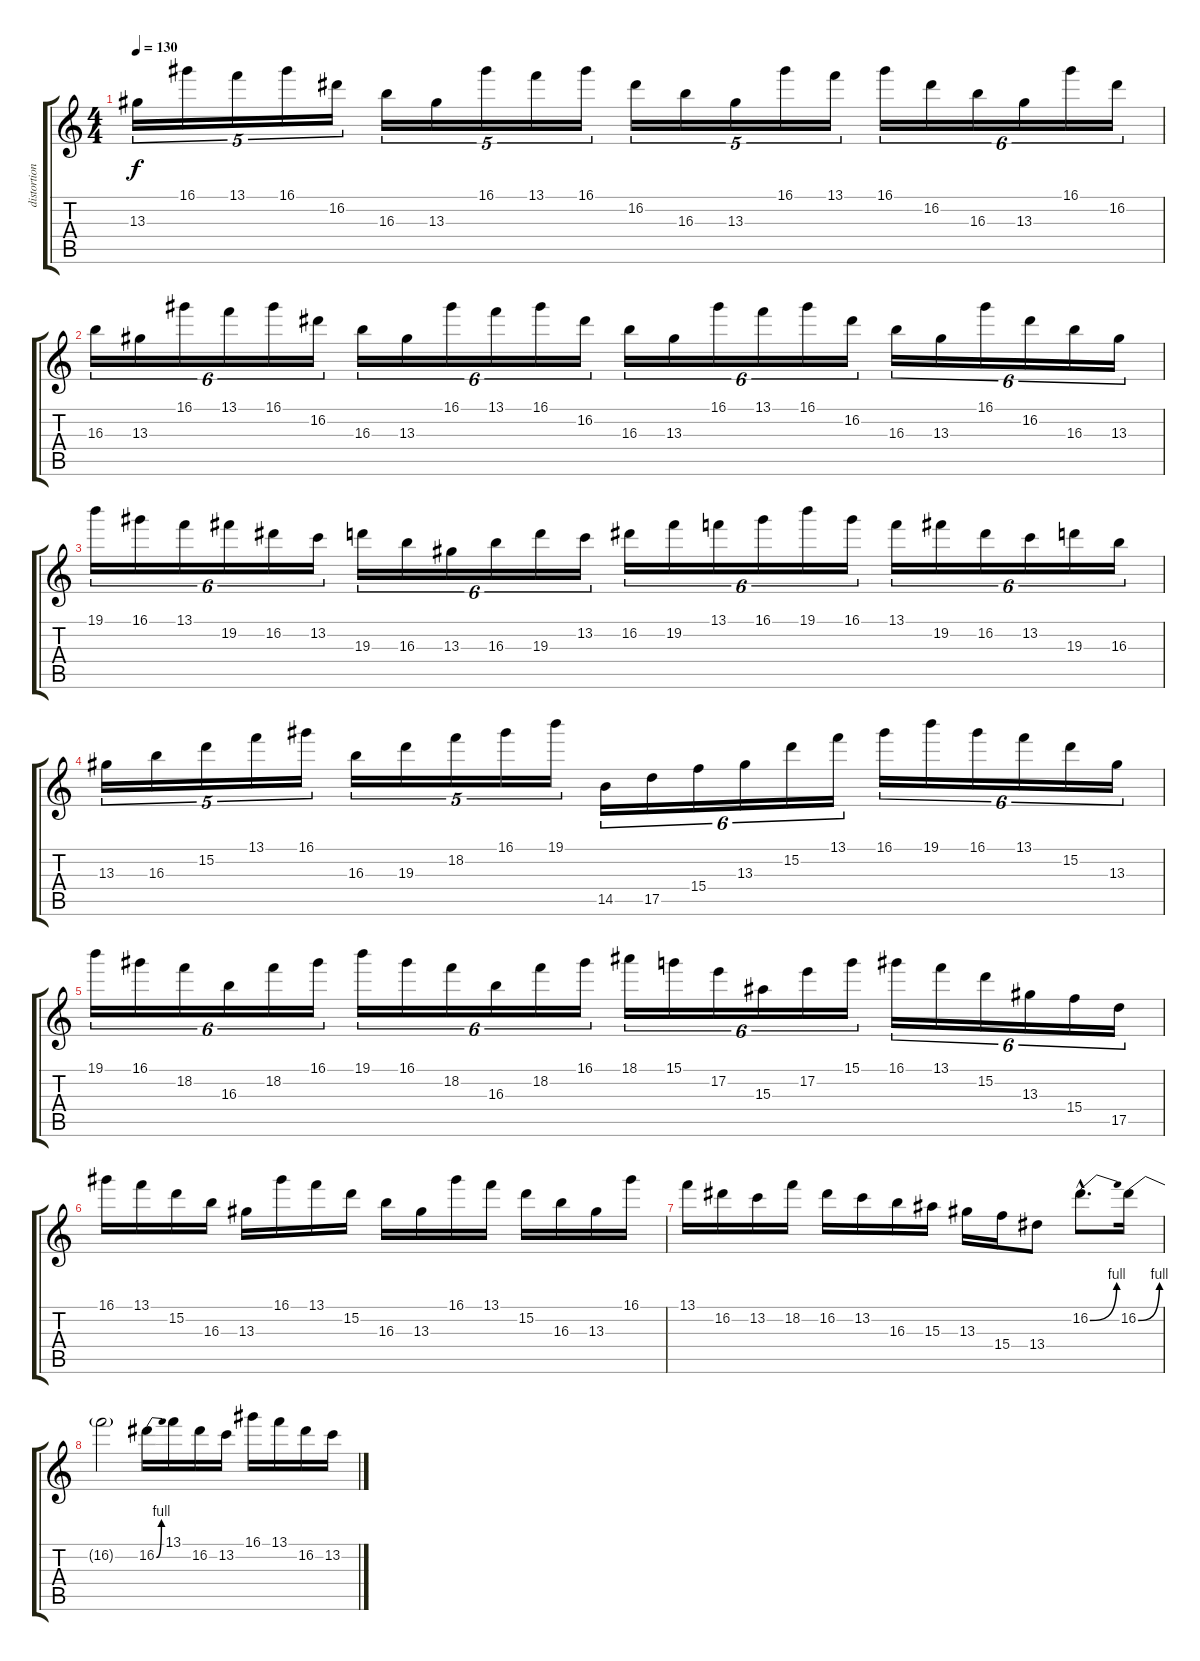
\track ("distortion" "distortion") {instrument distortionguitar}
\staff {score tabs}
\tuning (E4 B3 G3 D3 A2 E2) {hide}
\ts (4 4)
\tempo 130
\clef g2
\ks c
13.3.16{tu (5 4) dy f} 16.1.16{tu (5 4)} 13.1.16{tu (5 4)} 16.1.16{tu (5 4)} 16.2.16{tu (5 4)} 16.3.16{tu (5 4)} 13.3.16{tu (5 4)} 16.1.16{tu (5 4)} 13.1.16{tu (5 4)} 16.1.16{tu (5 4)} 16.2.16{tu (5 4)} 16.3.16{tu (5 4)} 13.3.16{tu (5 4)} 16.1.16{tu (5 4)} 13.1.16{tu (5 4)} 16.1.16{tu (6 4)} 16.2.16{tu (6 4)} 16.3.16{tu (6 4)} 13.3.16{tu (6 4)} 16.1.16{tu (6 4)} 16.2.16{tu (6 4)} |
16.3.16{tu (6 4)} 13.3.16{tu (6 4)} 16.1.16{tu (6 4)} 13.1.16{tu (6 4)} 16.1.16{tu (6 4)} 16.2.16{tu (6 4)} 16.3.16{tu (6 4)} 13.3.16{tu (6 4)} 16.1.16{tu (6 4)} 13.1.16{tu (6 4)} 16.1.16{tu (6 4)} 16.2.16{tu (6 4)} 16.3.16{tu (6 4)} 13.3.16{tu (6 4)} 16.1.16{tu (6 4)} 13.1.16{tu (6 4)} 16.1.16{tu (6 4)} 16.2.16{tu (6 4)} 16.3.16{tu (6 4)} 13.3.16{tu (6 4)} 16.1.16{tu (6 4)} 16.2.16{tu (6 4)} 16.3.16{tu (6 4)} 13.3.16{tu (6 4)} |
19.1.16{tu (6 4)} 16.1.16{tu (6 4)} 13.1.16{tu (6 4)} 19.2.16{tu (6 4)} 16.2.16{tu (6 4)} 13.2.16{tu (6 4)} 19.3.16{tu (6 4)} 16.3.16{tu (6 4)} 13.3.16{tu (6 4)} 16.3.16{tu (6 4)} 19.3.16{tu (6 4)} 13.2.16{tu (6 4)} 16.2.16{tu (6 4)} 19.2.16{tu (6 4)} 13.1.16{tu (6 4)} 16.1.16{tu (6 4)} 19.1.16{tu (6 4)} 16.1.16{tu (6 4)} 13.1.16{tu (6 4)} 19.2.16{tu (6 4)} 16.2.16{tu (6 4)} 13.2.16{tu (6 4)} 19.3.16{tu (6 4)} 16.3.16{tu (6 4)} |
13.3.16{tu (5 4)} 16.3.16{tu (5 4)} 15.2.16{tu (5 4)} 13.1.16{tu (5 4)} 16.1.16{tu (5 4)} 16.3.16{tu (5 4)} 19.3.16{tu (5 4)} 18.2.16{tu (5 4)} 16.1.16{tu (5 4)} 19.1.16{tu (5 4)} 14.5.16{tu (6 4)} 17.5.16{tu (6 4)} 15.4.16{tu (6 4)} 13.3.16{tu (6 4)} 15.2.16{tu (6 4)} 13.1.16{tu (6 4)} 16.1.16{tu (6 4)} 19.1.16{tu (6 4)} 16.1.16{tu (6 4)} 13.1.16{tu (6 4)} 15.2.16{tu (6 4)} 13.3.16{tu (6 4)} |
19.1.16{tu (6 4)} 16.1.16{tu (6 4)} 18.2.16{tu (6 4)} 16.3.16{tu (6 4)} 18.2.16{tu (6 4)} 16.1.16{tu (6 4)} 19.1.16{tu (6 4)} 16.1.16{tu (6 4)} 18.2.16{tu (6 4)} 16.3.16{tu (6 4)} 18.2.16{tu (6 4)} 16.1.16{tu (6 4)} 18.1.16{tu (6 4)} 15.1.16{tu (6 4)} 17.2.16{tu (6 4)} 15.3.16{tu (6 4)} 17.2.16{tu (6 4)} 15.1.16{tu (6 4)} 16.1.16{tu (6 4)} 13.1.16{tu (6 4)} 15.2.16{tu (6 4)} 13.3.16{tu (6 4)} 15.4.16{tu (6 4)} 17.5.16{tu (6 4)} |
16.1.16 13.1.16 15.2.16 16.3.16 13.3.16 16.1.16 13.1.16 15.2.16 16.3.16 13.3.16 16.1.16 13.1.16 15.2.16 16.3.16 13.3.16 16.1.16 |
13.1.16 16.2.16 13.2.16 18.2.16 16.2.16 13.2.16 16.3.16 15.3.16 13.3.16 15.4.16 13.4.8 16.2{be (bend 0 0 60 4) hac}.8{d} 16.2{be (bend 0 0 60 4)}.16 |
16.2{t}.2 16.2{be (bend 0 0 60 4)}.16 13.1.16 16.2.16 13.2.16 16.1.16 13.1.16 16.2.16 13.2.16
